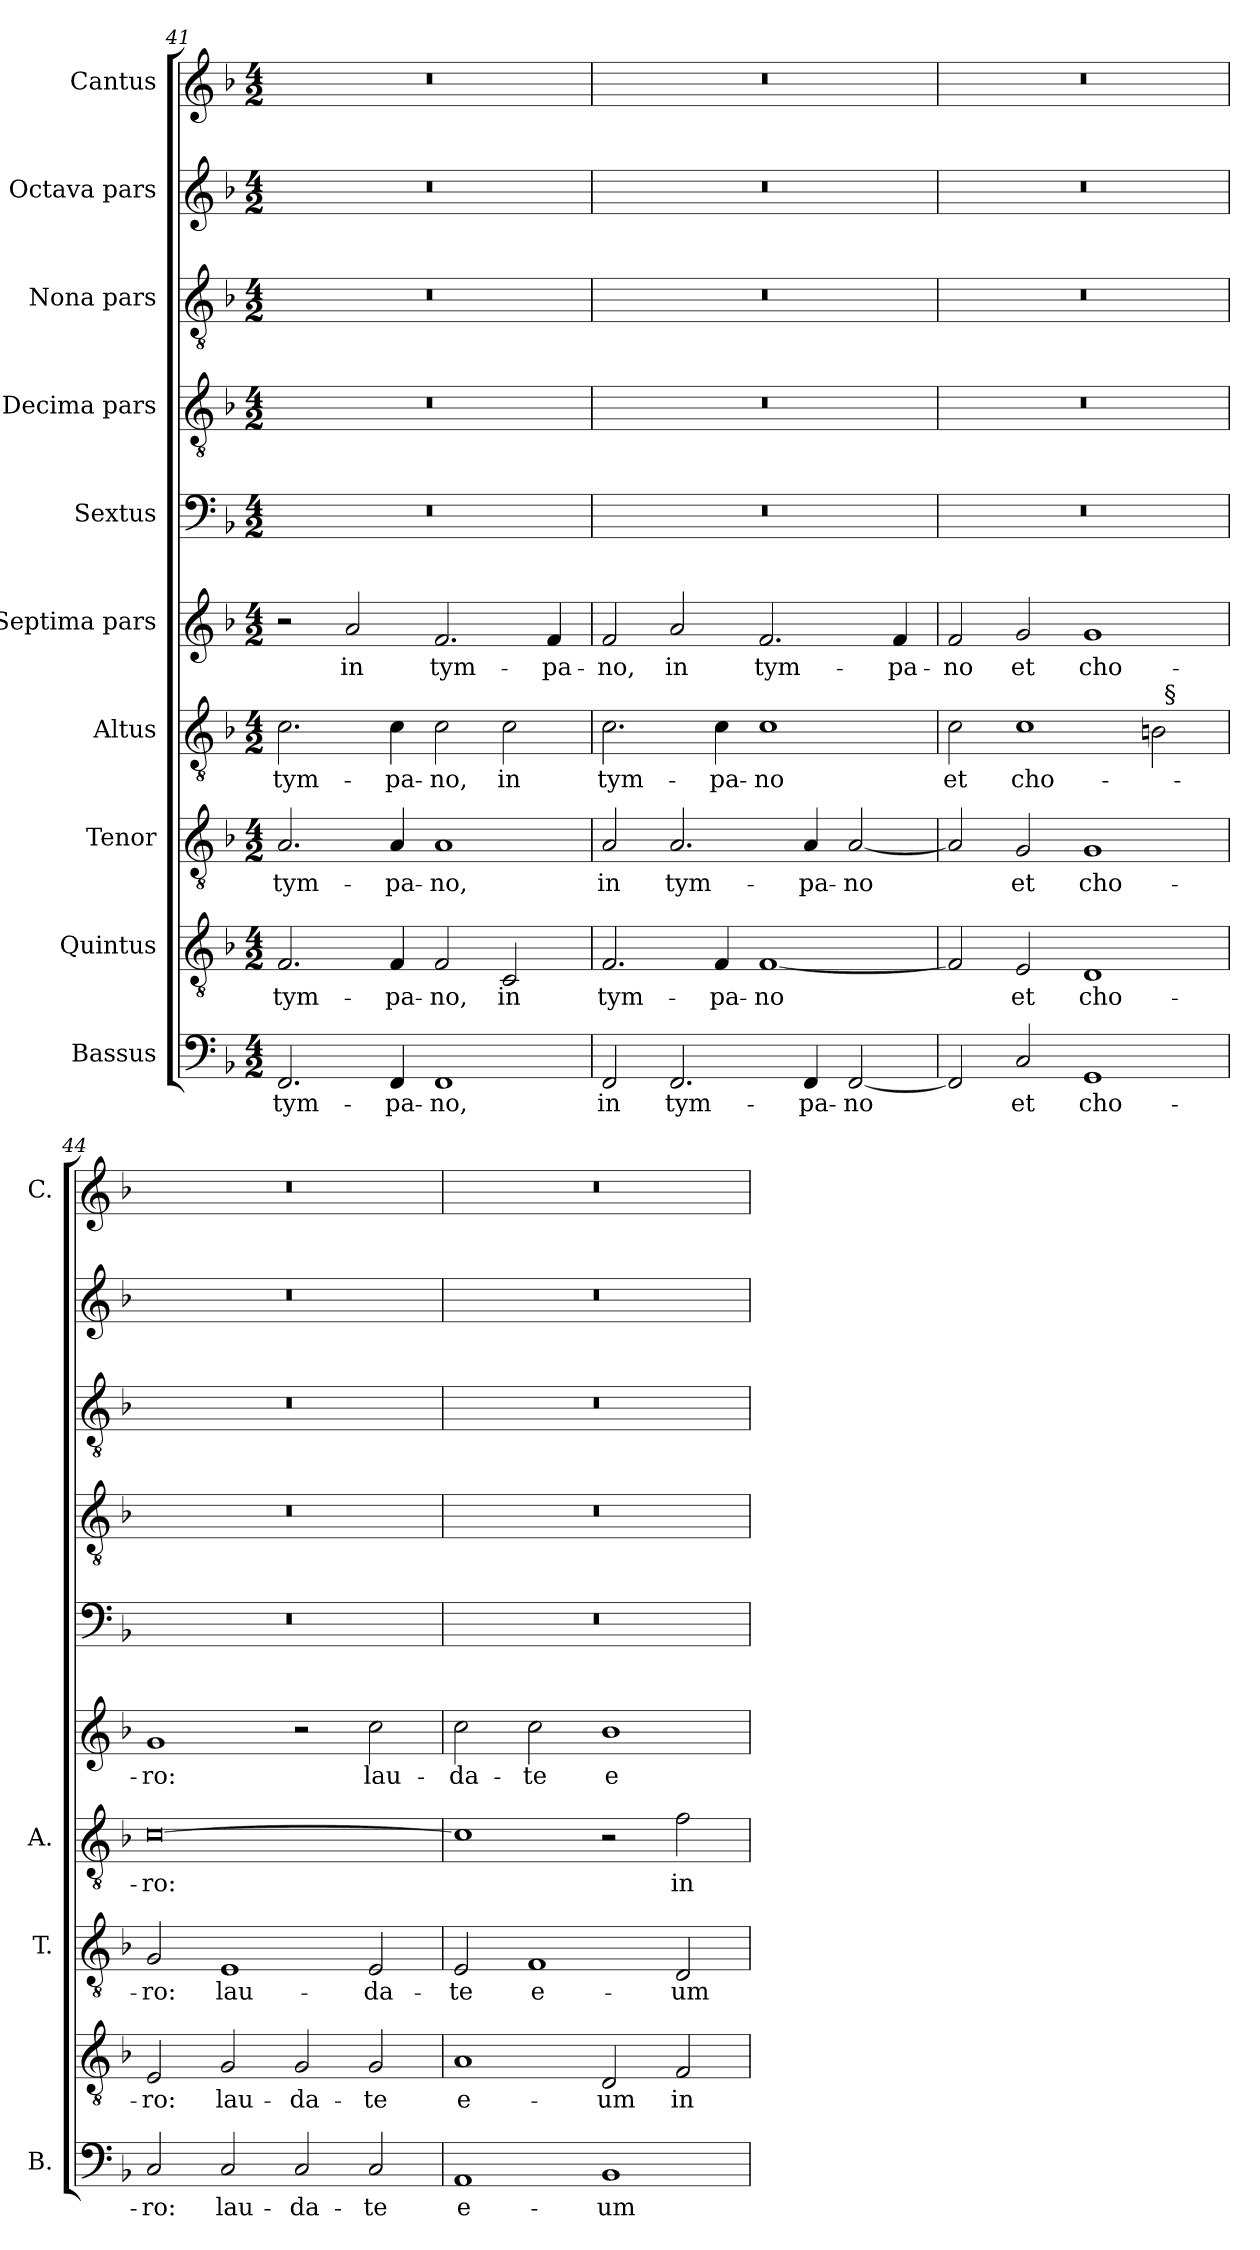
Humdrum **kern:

**kern	**text	**kern	**text	**kern	**text	**kern	**text	**kern	**text	**kern	**kern	**kern	**kern	**kern
*part10	*part10	*part9	*part9	*part8	*part8	*part7	*part7	*part6	*part6	*part5	*part4	*part3	*part2	*part1
*staff10	*staff10	*staff9	*staff9	*staff8	*staff8	*staff7	*staff7	*staff6	*staff6	*staff5	*staff4	*staff3	*staff2	*staff1
*I"Bassus	*	*I"Quintus	*	*I"Tenor	*	*I"Altus	*	*I"Septima pars	*	*I"Sextus	*I"Decima pars	*I"Nona pars	*I"Octava pars	*I"Cantus
*I'B.	*	*	*	*I'T.	*	*I'A.	*	*	*	*	*	*	*	*I'C.
!!LO:PB:g=z
*clefF4	*	*clefGv2	*	*clefGv2	*	*clefGv2	*	*clefG2	*	*clefF4	*clefGv2	*clefGv2	*clefG2	*clefG2
*	*	*ITrd7c12	*	*ITrd7c12	*	*ITrd7c12	*	*	*	*	*ITrd7c12	*ITrd7c12	*	*
*k[b-]	*	*k[b-]	*	*k[b-]	*	*k[b-]	*	*k[b-]	*	*k[b-]	*k[b-]	*k[b-]	*k[b-]	*k[b-]
*d:	*	*d:	*	*d:	*	*d:	*	*d:	*	*d:	*d:	*d:	*d:	*d:
*M4/2	*	*M4/2	*	*M4/2	*	*M4/2	*	*M4/2	*	*M4/2	*M4/2	*M4/2	*M4/2	*M4/2
=41	=41	=41	=41	=41	=41	=41	=41	=41	=41	=41	=41	=41	=41	=41
!	!LO:LY:b	!	!LO:LY:b	!	!LO:LY:b	!	!LO:LY:b	!	!	!LO:N:vis=1	!LO:N:vis=1	!LO:N:vis=1	!LO:N:vis=1	!LO:N:vis=1
2.FF/	tym-	2.FF/	tym-	2.AA/	tym-	2.C\	tym-	2r	.	0r	0r	0r	0r	0r
!	!	!	!	!	!	!	!	!	!LO:LY:b	!	!	!	!	!
.	.	.	.	.	.	.	.	2a/	in	.	.	.	.	.
!	!LO:LY:b	!	!LO:LY:b	!	!LO:LY:b	!	!LO:LY:b	!	!	!	!	!	!	!
4FF/	-pa-	4FF/	-pa-	4AA/	-pa-	4C\	-pa-	.	.	.	.	.	.	.
!	!LO:LY:b	!	!LO:LY:b	!	!LO:LY:b	!	!LO:LY:b	!	!LO:LY:b	!	!	!	!	!
1FF	-no,	2FF/	-no,	1AA	-no,	2C\	-no,	2.f/	tym-	.	.	.	.	.
!	!	!	!LO:LY:b	!	!	!	!LO:LY:b	!	!	!	!	!	!	!
.	.	2CC/	in	.	.	2C\	in	.	.	.	.	.	.	.
!	!	!	!	!	!	!	!	!	!LO:LY:b	!	!	!	!	!
.	.	.	.	.	.	.	.	4f/	-pa-	.	.	.	.	.
=42	=42	=42	=42	=42	=42	=42	=42	=42	=42	=42	=42	=42	=42	=42
!	!LO:LY:b	!	!LO:LY:b	!	!LO:LY:b	!	!LO:LY:b	!	!LO:LY:b	!LO:N:vis=1	!LO:N:vis=1	!LO:N:vis=1	!LO:N:vis=1	!LO:N:vis=1
2FF/	in	2.FF/	tym-	2AA/	in	2.C\	tym-	2f/	-no,	0r	0r	0r	0r	0r
!	!LO:LY:b	!	!	!	!LO:LY:b	!	!	!	!LO:LY:b	!	!	!	!	!
2.FF/	tym-	.	.	2.AA/	tym-	.	.	2a/	in	.	.	.	.	.
!	!	!	!LO:LY:b	!	!	!	!LO:LY:b	!	!	!	!	!	!	!
.	.	4FF/	-pa-	.	.	4C\	-pa-	.	.	.	.	.	.	.
!	!	!	!LO:LY:b	!	!	!	!LO:LY:b	!	!LO:LY:b	!	!	!	!	!
.	.	[<1FF	-no	.	.	1C	-no	2.f/	tym-	.	.	.	.	.
!	!LO:LY:b	!	!	!	!LO:LY:b	!	!	!	!	!	!	!	!	!
4FF/	-pa-	.	.	4AA/	-pa-	.	.	.	.	.	.	.	.	.
!	!LO:LY:b	!	!	!	!LO:LY:b	!	!	!	!	!	!	!	!	!
[<2FF/	-no	.	.	[<2AA/	-no	.	.	.	.	.	.	.	.	.
!	!	!	!	!	!	!	!	!	!LO:LY:b	!	!	!	!	!
.	.	.	.	.	.	.	.	4f/	-pa-	.	.	.	.	.
=43	=43	=43	=43	=43	=43	=43	=43	=43	=43	=43	=43	=43	=43	=43
!	!	!	!	!	!	!	!LO:LY:b	!	!LO:LY:b	!LO:N:vis=1	!LO:N:vis=1	!LO:N:vis=1	!LO:N:vis=1	!LO:N:vis=1
*	*	*	*	*	*	*^	*	*	*	*	*	*	*	*
2FF/]	.	2FF/]	.	2AA/]	.	2C\	1ryy	et	2f/	-no	0r	0r	0r	0r	0r
!	!LO:LY:b	!	!LO:LY:b	!	!LO:LY:b	!	!	!LO:LY:b	!	!LO:LY:b	!	!	!	!	!
2C/	et	2EE/	et	2GG/	et	1C	.	cho-	2g/	et	.	.	.	.	.
!	!LO:LY:b	!	!LO:LY:b	!	!LO:LY:b	!	!	!	!	!LO:LY:b	!	!	!	!	!
1GG	cho-	1DD	cho-	1GG	cho-	.	2ryy	.	1g	cho-	.	.	.	.	.
.	.	.	.	.	.	2BBn\	32ryy	.	.	.	.	.	.	.	.
!	!	!	!	!	!	!	!LO:TX:a:t=§	!	!	!	!	!	!	!	!
.	.	.	.	.	.	.	4...ryy	.	.	.	.	.	.	.	.
=44	=44	=44	=44	=44	=44	=44	=44	=44	=44	=44	=44	=44	=44	=44	=44
!	!LO:LY:b	!	!LO:LY:b	!	!LO:LY:b	!	!	!LO:LY:b	!	!LO:LY:b	!LO:N:vis=1	!LO:N:vis=1	!LO:N:vis=1	!LO:N:vis=1	!LO:N:vis=1
*	*	*	*	*	*	*v	*v	*	*	*	*	*	*	*	*
2C/	-ro:	2EE/	-ro:	2GG/	-ro:	[>0C	-ro:	1g	-ro:	0r	0r	0r	0r	0r
!	!LO:LY:b	!	!LO:LY:b	!	!LO:LY:b	!	!	!	!	!	!	!	!	!
2C/	lau-	2GG/	lau-	1EE	lau-	.	.	.	.	.	.	.	.	.
!	!LO:LY:b	!	!LO:LY:b	!	!	!	!	!	!	!	!	!	!	!
2C/	-da-	2GG/	-da-	.	.	.	.	2r	.	.	.	.	.	.
!	!LO:LY:b	!	!LO:LY:b	!	!LO:LY:b	!	!	!	!LO:LY:b	!	!	!	!	!
2C/	-te	2GG/	-te	2EE/	-da-	.	.	2cc\	lau-	.	.	.	.	.
=45	=45	=45	=45	=45	=45	=45	=45	=45	=45	=45	=45	=45	=45	=45
!	!LO:LY:b	!	!LO:LY:b	!	!LO:LY:b	!	!	!	!LO:LY:b	!LO:N:vis=1	!LO:N:vis=1	!LO:N:vis=1	!LO:N:vis=1	!LO:N:vis=1
1AA	e-	1AA	e-	2EE/	-te	1C]	.	2cc\	-da-	0r	0r	0r	0r	0r
!	!	!	!	!	!LO:LY:b	!	!	!	!LO:LY:b	!	!	!	!	!
.	.	.	.	1FF	e-	.	.	2cc\	-te	.	.	.	.	.
!	!LO:LY:b	!	!LO:LY:b	!	!	!	!	!	!LO:LY:b	!	!	!	!	!
1BB-	-um	2DD/	-um	.	.	2r	.	1b-	e-	.	.	.	.	.
!	!	!	!LO:LY:b	!	!LO:LY:b	!	!LO:LY:b	!	!	!	!	!	!	!
.	.	2FF/	in	2DD/	-um	2F\	in	.	.	.	.	.	.	.
=	=	=	=	=	=	=	=	=	=	=	=	=	=	=
*-	*-	*-	*-	*-	*-	*-	*-	*-	*-	*-	*-	*-	*-	*-
